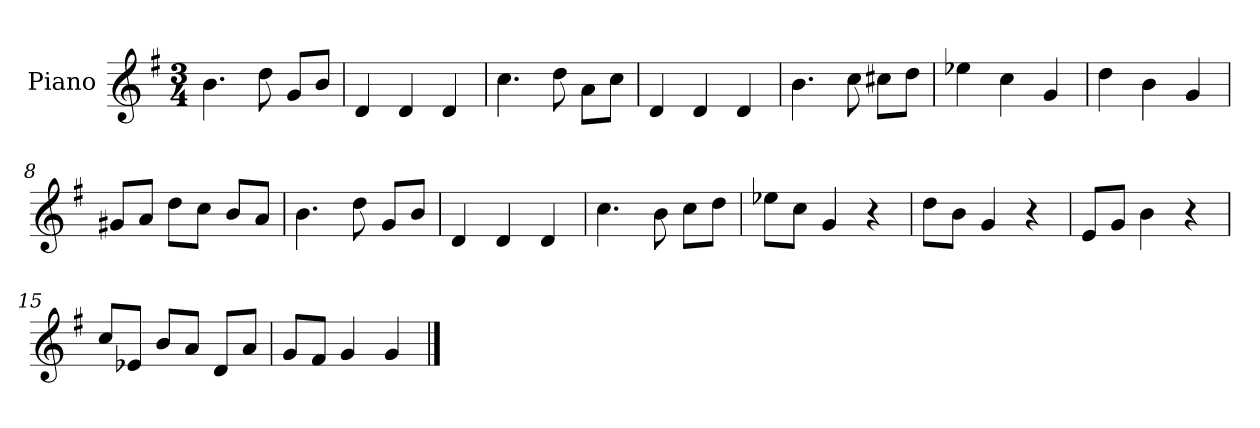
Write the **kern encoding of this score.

**kern
*part1
*staff1
*I"Piano
*I'Pno
*clefG2
*k[f#]
*G:
*M3/4
=1
4.b\
8dd\
8g/L
8b/J
=2
4d/
4d/
4d/
=3
4.cc\
8dd\
8a\L
8cc\J
=4
4d/
4d/
4d/
=5
4.b\
8cc\
8cc#X\L
8dd\J
=6
4ee-X\
4cc\
4g/
=7
4dd\
4b\
4g/
=8
8g#X/L
8a/J
8dd\L
8cc\J
8b/L
8a/J
=9
4.b\
8dd\
8g/L
8b/J
=10
4d/
4d/
4d/
=11
4.cc\
8b\
8cc\L
8dd\J
=12
8ee-X\L
8cc\J
4g/
4r
=13
8dd\L
8b\J
4g/
4r
=14
8e/L
8g/J
4b\
4r
=15
8cc/L
8e-X/J
8b/L
8a/J
8d/L
8a/J
=16
8g/L
8f#/J
4g/
4g/
==
*-
